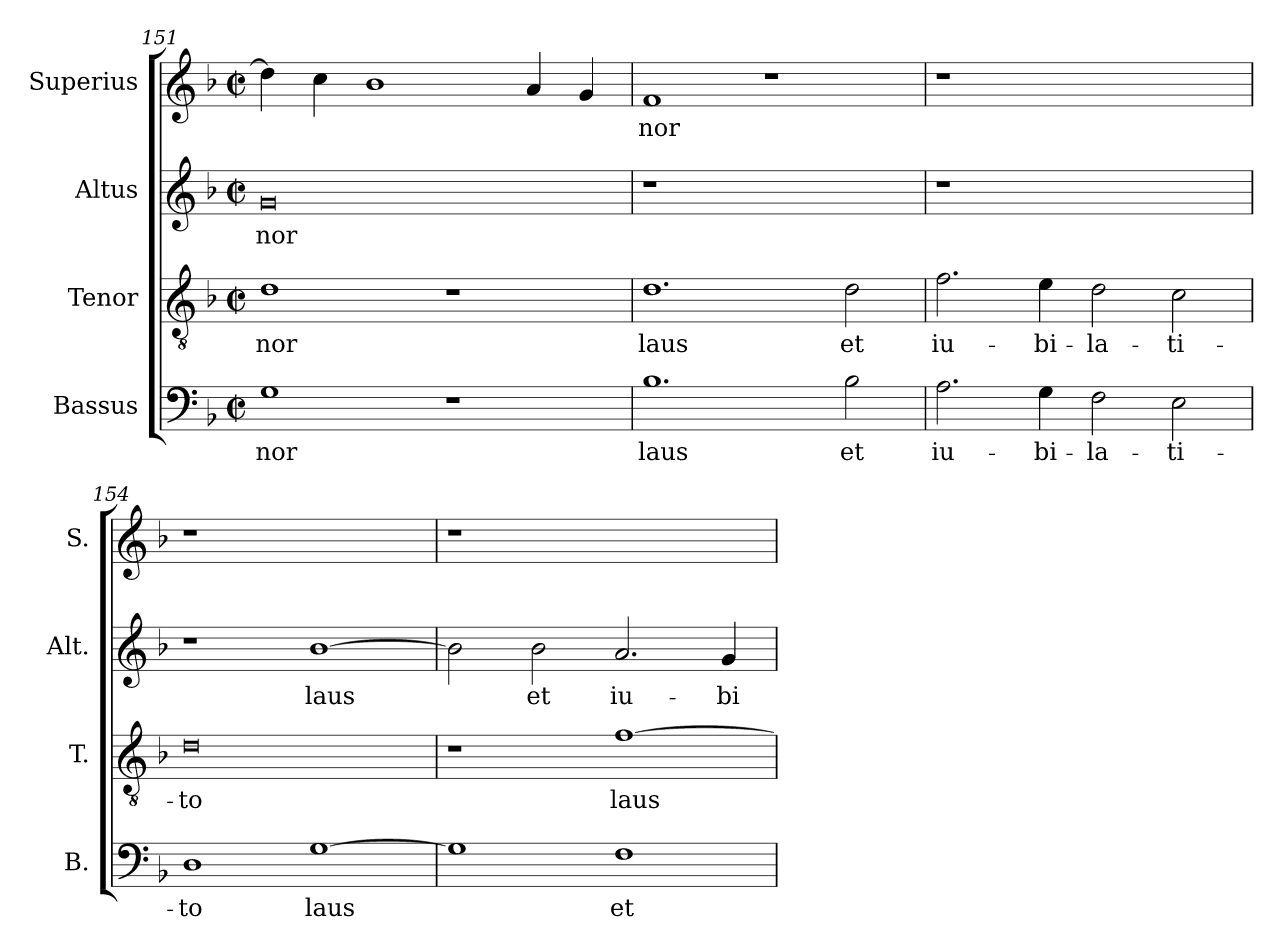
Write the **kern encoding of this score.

**kern	**text	**kern	**text	**kern	**text	**kern	**text
*part4	*part4	*part3	*part3	*part2	*part2	*part1	*part1
*staff4	*staff4	*staff3	*staff3	*staff2	*staff2	*staff1	*staff1
*I"Bassus	*	*I"Tenor	*	*I"Altus	*	*I"Superius	*
*I'B.	*	*I'T.	*	*I'Alt.	*	*I'S.	*
*clefF4	*	*clefGv2	*	*clefG2	*	*clefG2	*
*	*	*ITrd7c12	*	*	*	*	*
*k[b-]	*	*k[b-]	*	*k[b-]	*	*k[b-]	*
*F:	*	*F:	*	*F:	*	*F:	*
*M2/2	*	*M2/2	*	*M2/2	*	*M2/2	*
*met(c|)	*	*met(c|)	*	*met(c|)	*	*met(c|)	*
=151	=151	=151	=151	=151	=151	=151	=151
!	!LO:LY:b:color=#000000	!	!	!	!	!	!
!	!	!	!LO:LY:b:color=#000000	!	!	!	!
!	!	!	!	!	!LO:LY:b:color=#000000	!	!
1Gi	-nor	1Di	-nor	0gi	-nor	4ddi\]	.
.	.	.	.	.	.	4cci\	.
.	.	.	.	.	.	1b-i	.
1r	.	1r	.	.	.	.	.
.	.	.	.	.	.	4ai/	.
.	.	.	.	.	.	4gi/	.
=152	=152	=152	=152	=152	=152	=152	=152
!	!LO:LY:b:color=#000000	!	!	!	!	!	!
!	!	!	!LO:LY:b:color=#000000	!LO:N:vis=1	!	!	!
!	!	!	!	!	!	!	!LO:LY:b:color=#000000
1.B-i	laus	1.Di	laus	1r	.	1fi	-nor
.	.	.	.	1ryy	.	1r	.
!	!LO:LY:b:color=#000000	!	!	!	!	!	!
!	!	!	!LO:LY:b:color=#000000	!	!	!	!
2B-i\	et	2Di\	et	.	.	.	.
!!LO:LB:g=z
=153	=153	=153	=153	=153	=153	=153	=153
!	!LO:LY:b:color=#000000	!	!	!	!	!	!
!	!	!	!LO:LY:b:color=#000000	!LO:N:vis=1	!	!LO:N:vis=1	!
2.Ai\	iu-	2.Fi\	iu-	1r	.	1r	.
!	!LO:LY:b:color=#000000	!	!	!	!	!	!
!	!	!	!LO:LY:b:color=#000000	!	!	!	!
4Gi\	-bi-	4Ei\	-bi-	.	.	.	.
!	!LO:LY:b:color=#000000	!	!	!	!	!	!
!	!	!	!LO:LY:b:color=#000000	!	!	!	!
2Fi\	-la-	2Di\	-la-	1ryy	.	1ryy	.
!	!LO:LY:b:color=#000000	!	!	!	!	!	!
!	!	!	!LO:LY:b:color=#000000	!	!	!	!
2Ei\	-ti-	2Ci\	-ti-	.	.	.	.
=154	=154	=154	=154	=154	=154	=154	=154
!	!LO:LY:b:color=#000000	!	!	!	!	!	!
!	!	!	!LO:LY:b:color=#000000	!	!	!LO:N:vis=1	!
1Di	-to	0Di	-to	1r	.	1r	.
!	!LO:LY:b:color=#000000	!	!	!	!	!	!
!	!	!	!	!	!LO:LY:b:color=#000000	!	!
[>1Gi	laus	.	.	[>1b-i	laus	1ryy	.
=155	=155	=155	=155	=155	=155	=155	=155
!	!	!	!	!	!	!LO:N:vis=1	!
1Gi]	.	1r	.	2b-i\]	.	1r	.
!	!	!	!	!	!LO:LY:b:color=#000000	!	!
.	.	.	.	2b-i\	et	.	.
!	!LO:LY:b:color=#000000	!	!	!	!	!	!
!	!	!	!LO:LY:b:color=#000000	!	!	!	!
!	!	!	!	!	!LO:LY:b:color=#000000	!	!
1Fi	et	[>1Fi	laus	2.ai/	iu-	1ryy	.
!	!	!	!	!	!LO:LY:b:color=#000000	!	!
.	.	.	.	4gi/	-bi-	.	.
=	=	=	=	=	=	=	=
*-	*-	*-	*-	*-	*-	*-	*-
